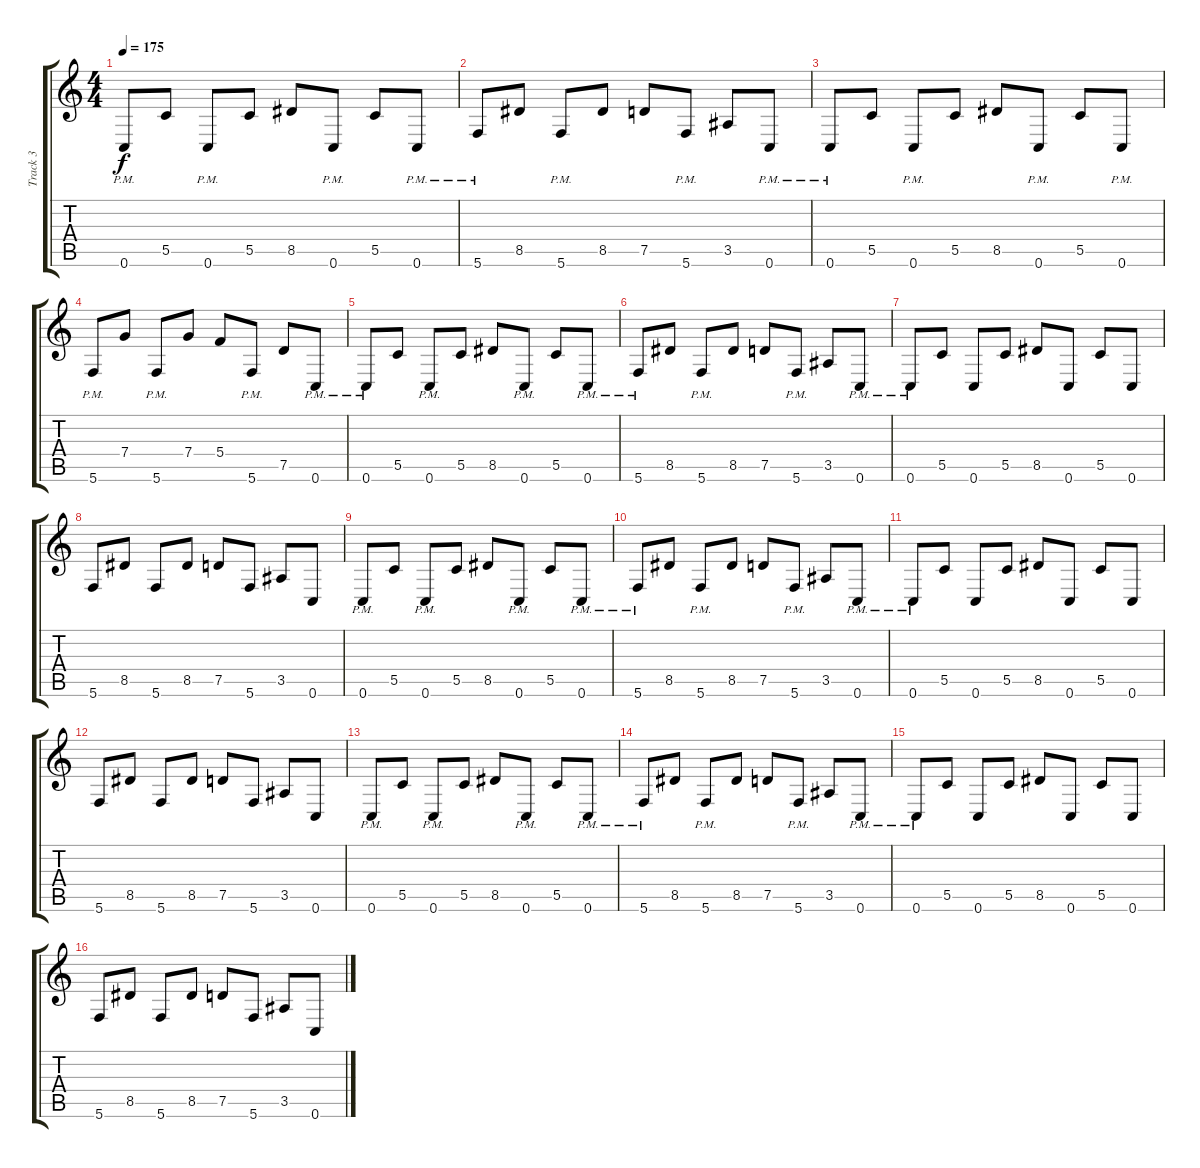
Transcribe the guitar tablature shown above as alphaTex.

\track ("Track 3" "Track 3") {instrument overdrivenguitar}
\staff {score tabs}
\tuning (D4 A3 F3 C3 G2 C2) {hide}
\ts (4 4)
\tempo 175
\clef g2
\ks c
0.6{pm}.8{dy f} 5.5.8 0.6{pm}.8 5.5.8 8.5.8 0.6{pm}.8 5.5.8 0.6{pm}.8 |
5.6{pm}.8 8.5.8 5.6{pm}.8 8.5.8 7.5.8 5.6{pm}.8 3.5.8 0.6{pm}.8 |
0.6{pm}.8 5.5.8 0.6{pm}.8 5.5.8 8.5.8 0.6{pm}.8 5.5.8 0.6{pm}.8 |
5.6{pm}.8 7.4.8 5.6{pm}.8 7.4.8 5.4.8 5.6{pm}.8 7.5.8 0.6{pm}.8 |
0.6{pm}.8{instrument overdrivenguitar} 5.5.8 0.6{pm}.8 5.5.8 8.5.8 0.6{pm}.8 5.5.8 0.6{pm}.8 |
5.6{pm}.8 8.5.8 5.6{pm}.8 8.5.8 7.5.8 5.6{pm}.8 3.5.8 0.6{pm}.8 |
0.6{pm}.8 5.5.8 0.6.8 5.5.8 8.5.8 0.6.8 5.5.8 0.6.8 |
5.6.8 8.5.8 5.6.8 8.5.8 7.5.8 5.6.8 3.5.8 0.6.8 |
0.6{pm}.8 5.5.8 0.6{pm}.8 5.5.8 8.5.8 0.6{pm}.8 5.5.8 0.6{pm}.8 |
5.6{pm}.8 8.5.8 5.6{pm}.8 8.5.8 7.5.8 5.6{pm}.8 3.5.8 0.6{pm}.8 |
0.6{pm}.8 5.5.8 0.6.8 5.5.8 8.5.8 0.6.8 5.5.8 0.6.8 |
5.6.8 8.5.8 5.6.8 8.5.8 7.5.8 5.6.8 3.5.8 0.6.8 |
0.6{pm}.8 5.5.8 0.6{pm}.8 5.5.8 8.5.8 0.6{pm}.8 5.5.8 0.6{pm}.8 |
5.6{pm}.8 8.5.8 5.6{pm}.8 8.5.8 7.5.8 5.6{pm}.8 3.5.8 0.6{pm}.8 |
0.6{pm}.8 5.5.8 0.6.8 5.5.8 8.5.8 0.6.8 5.5.8 0.6.8 |
5.6.8 8.5.8 5.6.8 8.5.8 7.5.8 5.6.8 3.5.8 0.6.8
